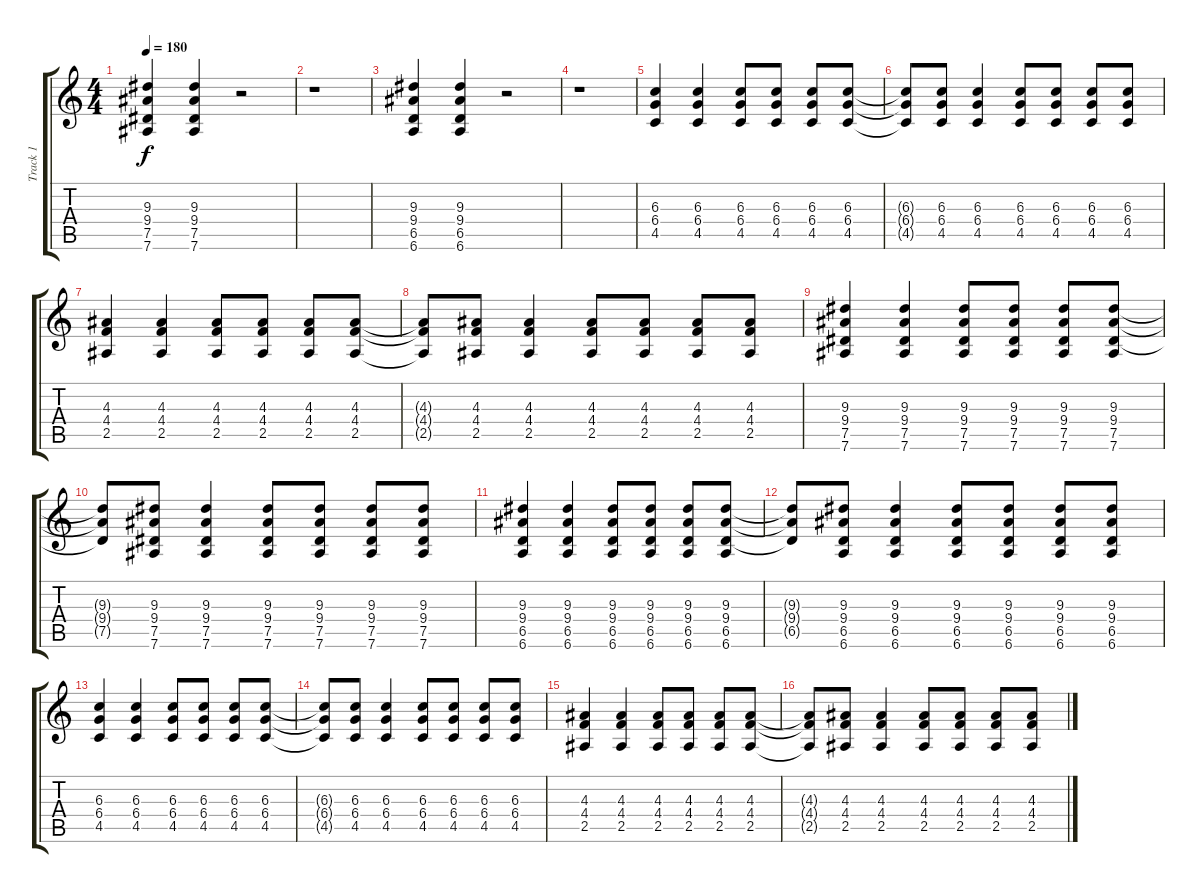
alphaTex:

\track ("Track 1" "Track 1") {instrument distortionguitar}
\staff {score tabs}
\tuning (Eb4 Bb3 Gb3 Db3 Ab2 Eb2) {hide}
\ts (4 4)
\tempo 180
\clef g2
\ks c
(9.3 9.4 7.5 7.6).4{dy f} (9.3 9.4 7.5 7.6).4 r.2 |
r.1 |
(9.3 9.4 6.5 6.6).4 (9.3 9.4 6.5 6.6).4 r.2 |
r.1 |
(6.3 6.4 4.5).4 (6.3 6.4 4.5).4 (6.3 6.4 4.5).8 (6.3 6.4 4.5).8 (6.3 6.4 4.5).8 (6.3 6.4 4.5).8 |
(6.3{t} 6.4{t} 4.5{t}).8 (6.3 6.4 4.5).8 (6.3 6.4 4.5).4 (6.3 6.4 4.5).8 (6.3 6.4 4.5).8 (6.3 6.4 4.5).8 (6.3 6.4 4.5).8 |
(4.3 4.4 2.5).4 (4.3 4.4 2.5).4 (4.3 4.4 2.5).8 (4.3 4.4 2.5).8 (4.3 4.4 2.5).8 (4.3 4.4 2.5).8 |
(4.3{t} 4.4{t} 2.5{t}).8 (4.3 4.4 2.5).8 (4.3 4.4 2.5).4 (4.3 4.4 2.5).8 (4.3 4.4 2.5).8 (4.3 4.4 2.5).8 (4.3 4.4 2.5).8 |
(9.3 9.4 7.5 7.6).4 (9.3 9.4 7.5 7.6).4 (9.3 9.4 7.5 7.6).8 (9.3 9.4 7.5 7.6).8 (9.3 9.4 7.5 7.6).8 (9.3 9.4 7.5 7.6).8 |
(9.3{t} 9.4{t} 7.5{t}).8 (9.3 9.4 7.5 7.6).8 (9.3 9.4 7.5 7.6).4 (9.3 9.4 7.5 7.6).8 (9.3 9.4 7.5 7.6).8 (9.3 9.4 7.5 7.6).8 (9.3 9.4 7.5 7.6).8 |
(9.3 9.4 6.5 6.6).4 (9.3 9.4 6.5 6.6).4 (9.3 9.4 6.5 6.6).8 (9.3 9.4 6.5 6.6).8 (9.3 9.4 6.5 6.6).8 (9.3 9.4 6.5 6.6).8 |
(9.3{t} 9.4{t} 6.5{t}).8 (9.3 9.4 6.5 6.6).8 (9.3 9.4 6.5 6.6).4 (9.3 9.4 6.5 6.6).8 (9.3 9.4 6.5 6.6).8 (9.3 9.4 6.5 6.6).8 (9.3 9.4 6.5 6.6).8 |
(6.3 6.4 4.5).4 (6.3 6.4 4.5).4 (6.3 6.4 4.5).8 (6.3 6.4 4.5).8 (6.3 6.4 4.5).8 (6.3 6.4 4.5).8 |
(6.3{t} 6.4{t} 4.5{t}).8 (6.3 6.4 4.5).8 (6.3 6.4 4.5).4 (6.3 6.4 4.5).8 (6.3 6.4 4.5).8 (6.3 6.4 4.5).8 (6.3 6.4 4.5).8 |
(4.3 4.4 2.5).4 (4.3 4.4 2.5).4 (4.3 4.4 2.5).8 (4.3 4.4 2.5).8 (4.3 4.4 2.5).8 (4.3 4.4 2.5).8 |
(4.3{t} 4.4{t} 2.5{t}).8 (4.3 4.4 2.5).8 (4.3 4.4 2.5).4 (4.3 4.4 2.5).8 (4.3 4.4 2.5).8 (4.3 4.4 2.5).8 (4.3 4.4 2.5).8
